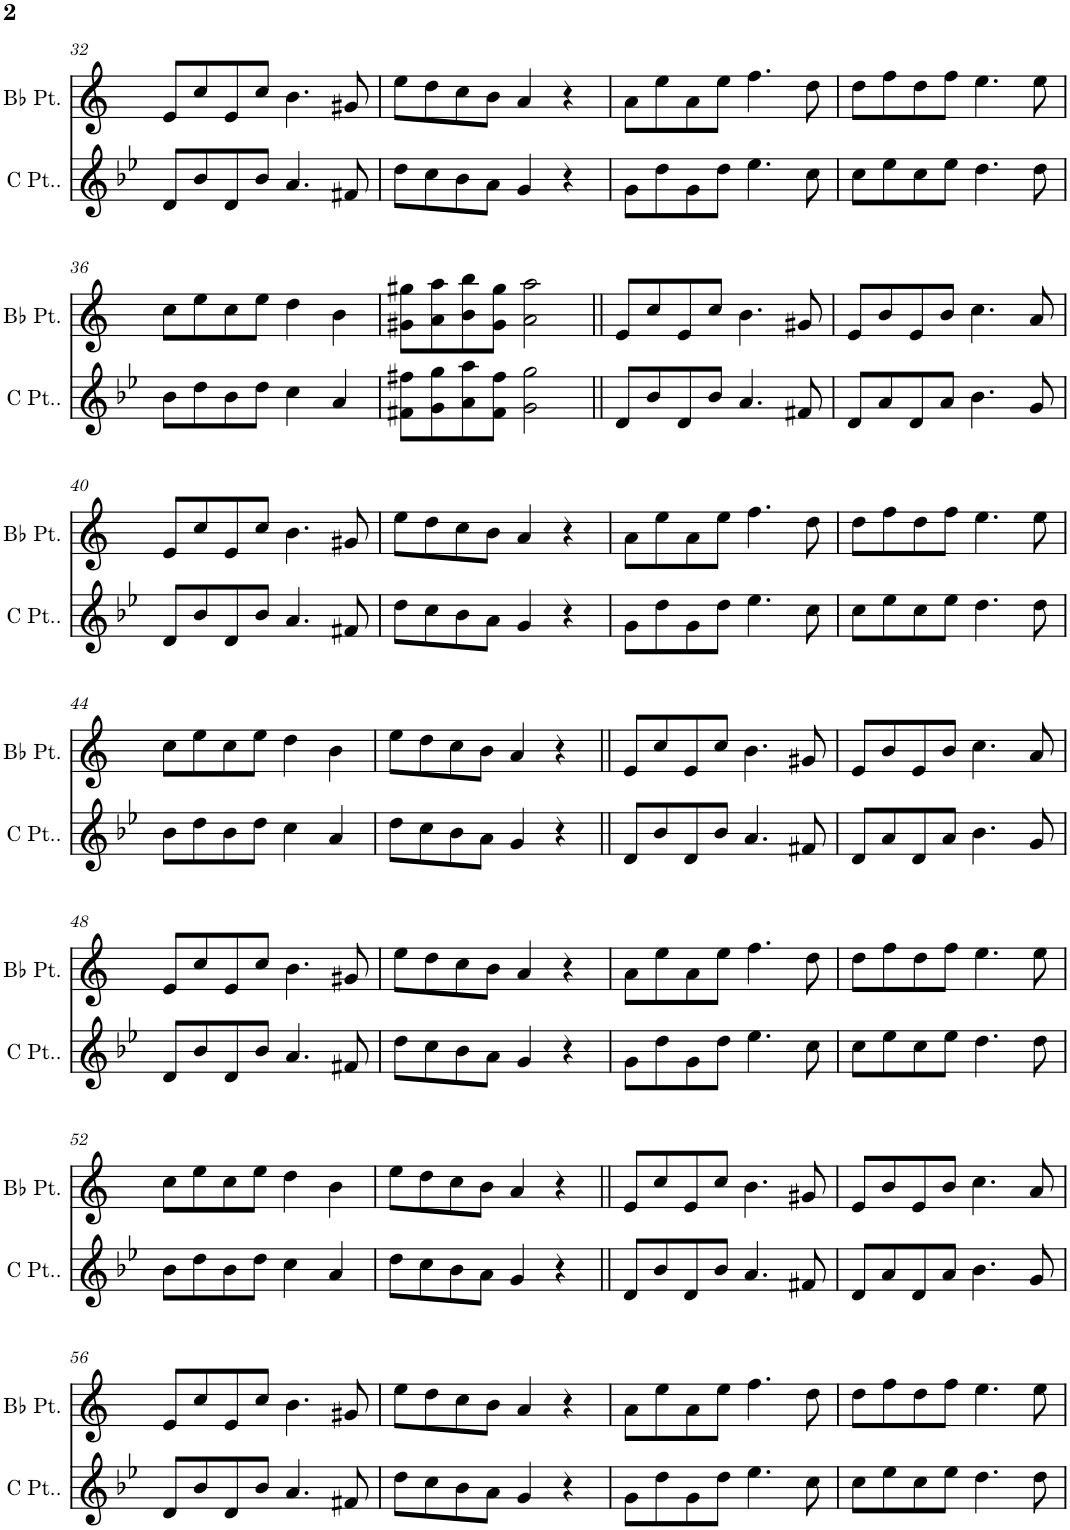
**kern	**kern
*part2	*part1
*staff2	*staff1
*I"C Part	*I"Bb Part
*I'C Pt..	*I'Bb Pt.
!!LO:PB:g=z
*clefG2	*clefG2
*	*Trd1c2
*k[b-e-]	*k[]
*M4/4	*M4/4
=32	=32
8d/L	8e/L
8b-/	8cc/
8d/	8e/
8b-/J	8cc/J
4.a/	4.b\
8f#X/	8g#X/
=33	=33
8dd\L	8ee\L
8cc\	8dd\
8b-\	8cc\
8a\J	8b\J
4g/	4a/
4r	4r
=34	=34
8g\L	8a\L
8dd\	8ee\
8g\	8a\
8dd\J	8ee\J
4.ee-\	4.ff\
8cc\	8dd\
=35	=35
8cc\L	8dd\L
8ee-\	8ff\
8cc\	8dd\
8ee-\J	8ff\J
4.dd\	4.ee\
8dd\	8ee\
!!LO:LB:g=z
=36	=36
8b-\L	8cc\L
8dd\	8ee\
8b-\	8cc\
8dd\J	8ee\J
4cc\	4dd\
4a/	4b\
=37	=37
8f#X\ 8ff#X\L	8g#X\ 8gg#X\L
8g\ 8gg\	8a\ 8aa\
8a\ 8aa\	8b\ 8bb\
8f#\ 8ff#\J	8g#\ 8gg#\J
2g\ 2gg\	2a\ 2aa\
=38||	=38||
8d/L	8e/L
8b-/	8cc/
8d/	8e/
8b-/J	8cc/J
4.a/	4.b\
8f#X/	8g#X/
=39	=39
8d/L	8e/L
8a/	8b/
8d/	8e/
8a/J	8b/J
4.b-\	4.cc\
8g/	8a/
!!LO:LB:g=z
=40	=40
8d/L	8e/L
8b-/	8cc/
8d/	8e/
8b-/J	8cc/J
4.a/	4.b\
8f#X/	8g#X/
=41	=41
8dd\L	8ee\L
8cc\	8dd\
8b-\	8cc\
8a\J	8b\J
4g/	4a/
4r	4r
=42	=42
8g\L	8a\L
8dd\	8ee\
8g\	8a\
8dd\J	8ee\J
4.ee-\	4.ff\
8cc\	8dd\
=43	=43
8cc\L	8dd\L
8ee-\	8ff\
8cc\	8dd\
8ee-\J	8ff\J
4.dd\	4.ee\
8dd\	8ee\
!!LO:LB:g=z
=44	=44
8b-\L	8cc\L
8dd\	8ee\
8b-\	8cc\
8dd\J	8ee\J
4cc\	4dd\
4a/	4b\
=45	=45
8dd\L	8ee\L
8cc\	8dd\
8b-\	8cc\
8a\J	8b\J
4g/	4a/
4r	4r
=46||	=46||
8d/L	8e/L
8b-/	8cc/
8d/	8e/
8b-/J	8cc/J
4.a/	4.b\
8f#X/	8g#X/
=47	=47
8d/L	8e/L
8a/	8b/
8d/	8e/
8a/J	8b/J
4.b-\	4.cc\
8g/	8a/
!!LO:LB:g=z
=48	=48
8d/L	8e/L
8b-/	8cc/
8d/	8e/
8b-/J	8cc/J
4.a/	4.b\
8f#X/	8g#X/
=49	=49
8dd\L	8ee\L
8cc\	8dd\
8b-\	8cc\
8a\J	8b\J
4g/	4a/
4r	4r
=50	=50
8g\L	8a\L
8dd\	8ee\
8g\	8a\
8dd\J	8ee\J
4.ee-\	4.ff\
8cc\	8dd\
=51	=51
8cc\L	8dd\L
8ee-\	8ff\
8cc\	8dd\
8ee-\J	8ff\J
4.dd\	4.ee\
8dd\	8ee\
!!LO:LB:g=z
=52	=52
8b-\L	8cc\L
8dd\	8ee\
8b-\	8cc\
8dd\J	8ee\J
4cc\	4dd\
4a/	4b\
=53	=53
8dd\L	8ee\L
8cc\	8dd\
8b-\	8cc\
8a\J	8b\J
4g/	4a/
4r	4r
=54||	=54||
8d/L	8e/L
8b-/	8cc/
8d/	8e/
8b-/J	8cc/J
4.a/	4.b\
8f#X/	8g#X/
=55	=55
8d/L	8e/L
8a/	8b/
8d/	8e/
8a/J	8b/J
4.b-\	4.cc\
8g/	8a/
!!LO:LB:g=z
=56	=56
8d/L	8e/L
8b-/	8cc/
8d/	8e/
8b-/J	8cc/J
4.a/	4.b\
8f#X/	8g#X/
=57	=57
8dd\L	8ee\L
8cc\	8dd\
8b-\	8cc\
8a\J	8b\J
4g/	4a/
4r	4r
=58	=58
8g\L	8a\L
8dd\	8ee\
8g\	8a\
8dd\J	8ee\J
4.ee-\	4.ff\
8cc\	8dd\
=59	=59
8cc\L	8dd\L
8ee-\	8ff\
8cc\	8dd\
8ee-\J	8ff\J
4.dd\	4.ee\
8dd\	8ee\
=	=
*-	*-
